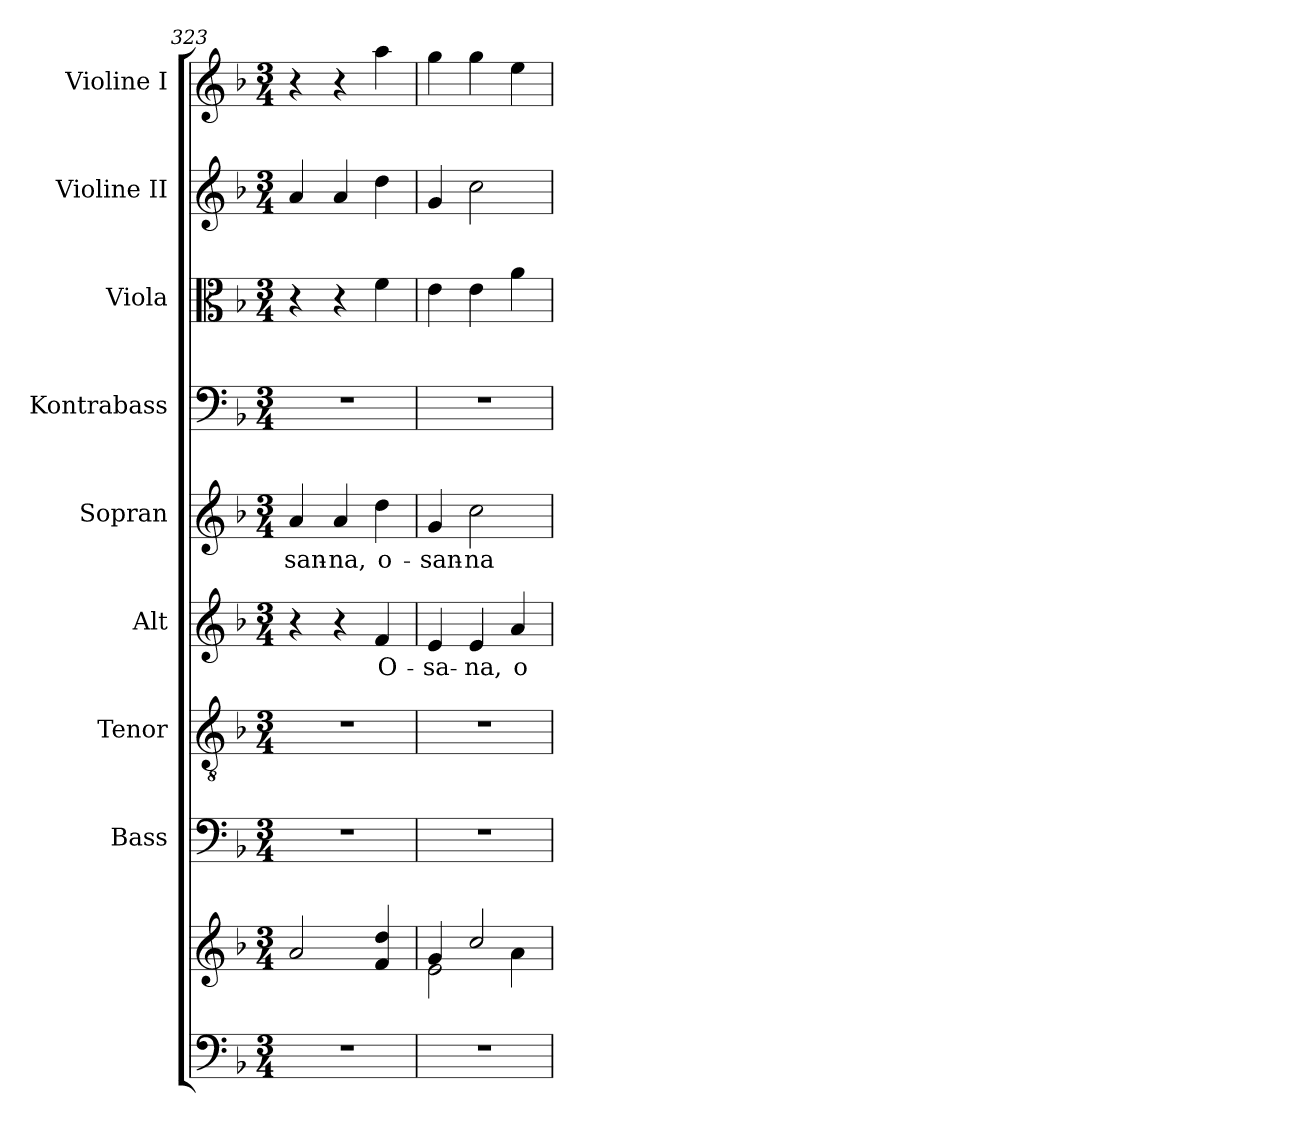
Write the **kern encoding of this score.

**kern	**kern	**kern	**kern	**kern	**text	**kern	**text	**kern	**kern	**kern	**kern
*part9	*part9	*part8	*part7	*part6	*part6	*part5	*part5	*part4	*part3	*part2	*part1
*staff10	*staff9	*staff8	*staff7	*staff6	*staff6	*staff5	*staff5	*staff4	*staff3	*staff2	*staff1
*	*	*I"Bass	*I"Tenor	*I"Alt	*	*I"Sopran	*	*I"Kontrabass	*I"Viola	*I"Violine II	*I"Violine I
*	*	*I'B.	*I'T.	*I'A.	*	*I'S.	*	*I'Kb.	*I'Vla.	*I'Vl. II	*I'Vl. I
*clefF4	*clefG2	*clefF4	*clefGv2	*clefG2	*	*clefG2	*	*clefF4	*clefC3	*clefG2	*clefG2
*	*	*	*	*	*	*	*	*ITrd7c12	*	*	*
*k[b-]	*k[b-]	*k[b-]	*k[b-]	*k[b-]	*	*k[b-]	*	*k[b-]	*k[b-]	*k[b-]	*k[b-]
*F:	*F:	*F:	*F:	*F:	*	*F:	*	*F:	*F:	*F:	*F:
*M3/4	*M3/4	*M3/4	*M3/4	*M3/4	*	*M3/4	*	*M3/4	*M3/4	*M3/4	*M3/4
=323	=323	=323	=323	=323	=323	=323	=323	=323	=323	=323	=323
!	!	!	!	!	!	!	!LO:LY:b	!	!	!	!
2.r	2a/	2.r	2.r	4r	.	4a/	-san-	2.r	4r	4a/	4r
!	!	!	!	!	!	!	!LO:LY:b	!	!	!	!
.	.	.	.	4r	.	4a/	-na,	.	4r	4a/	4r
!	!	!	!	!	!LO:LY:b	!	!LO:LY:b	!	!	!	!
.	4f/ 4dd/	.	.	4f/	O-	4dd\	o-	.	4f\	4dd\	4aa\
=324	=324	=324	=324	=324	=324	=324	=324	=324	=324	=324	=324
*	*^	*	*	*	*	*	*	*	*	*	*
!	!	!	!	!	!	!LO:LY:b	!	!LO:LY:b	!	!	!	!
2.r	4g/	2e\	2.r	2.r	4e/	-sa-	4g/	-san-	2.r	4e\	4g/	4gg\
!	!	!	!	!	!	!LO:LY:b	!	!LO:LY:b	!	!	!	!
.	2cc/	.	.	.	4e/	-na,	2cc\	-na	.	4e\	2cc\	4gg\
!	!	!	!	!	!	!LO:LY:b	!	!	!	!	!	!
.	.	4a\	.	.	4a/	o-	.	.	.	4a\	.	4ee\
*	*v	*v	*	*	*	*	*	*	*	*	*	*
=	=	=	=	=	=	=	=	=	=	=	=
*-	*-	*-	*-	*-	*-	*-	*-	*-	*-	*-	*-
